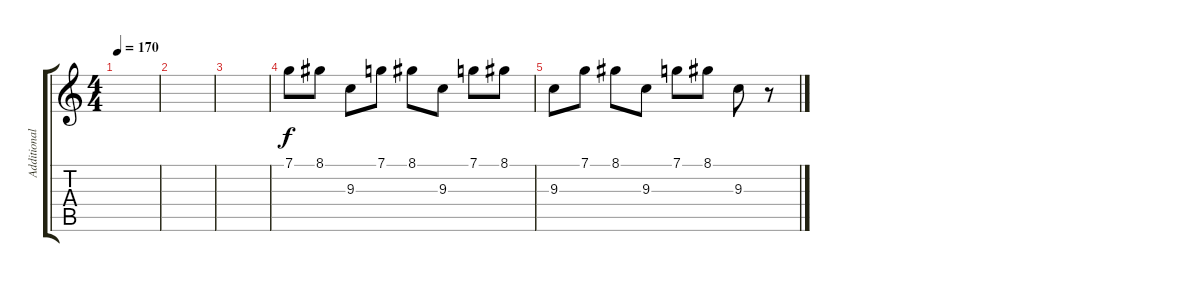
\track ("Additional Guitar" "Additional") {instrument distortionguitar}
\staff {score tabs}
\tuning (C4 G3 Eb3 Bb2 F2 C2) {hide}
\ts (4 4)
\tempo 170
\clef g2
\ks c
|
|
|
7.1.8 8.1.8 9.3.8 7.1.8 8.1.8 9.3.8 7.1.8 8.1.8 |
9.3.8 7.1.8 8.1.8 9.3.8 7.1.8 8.1.8 9.3.8 r.8
